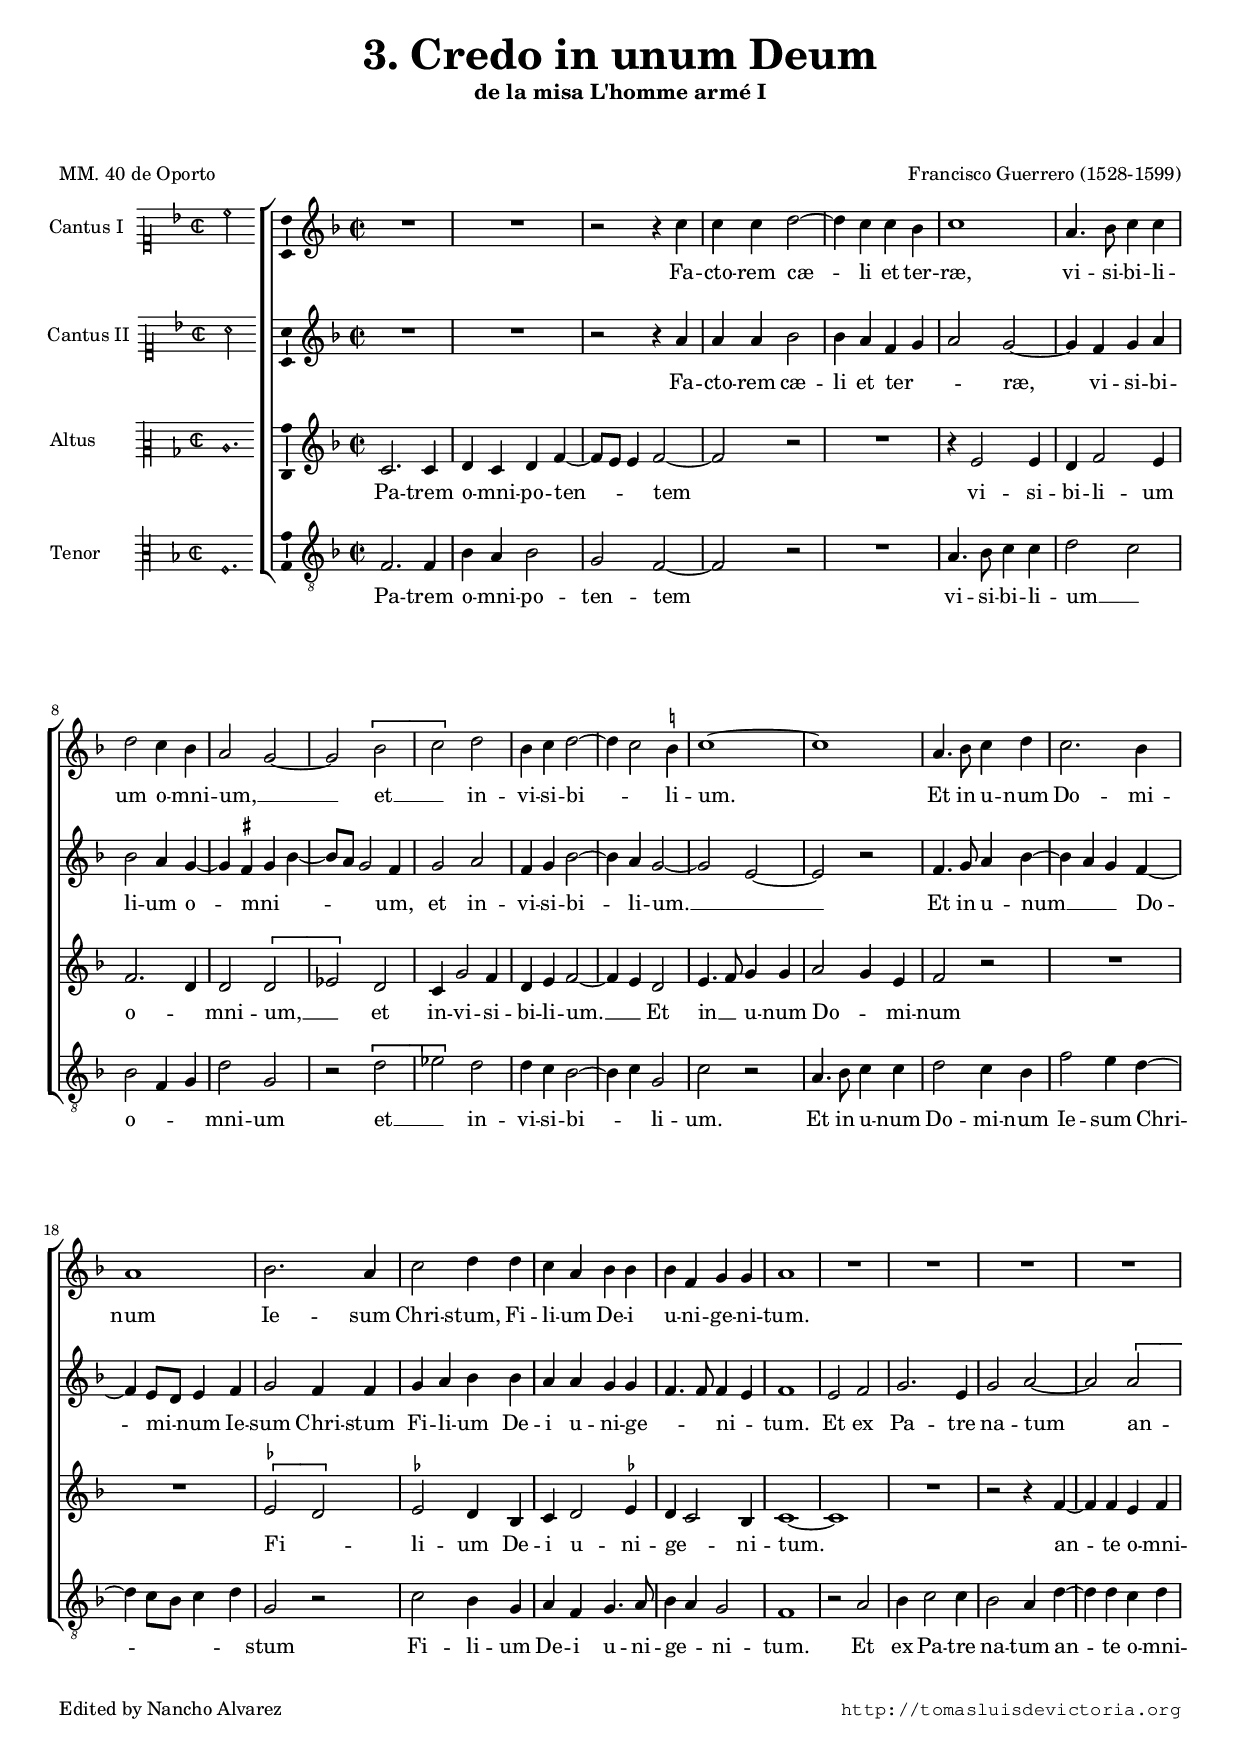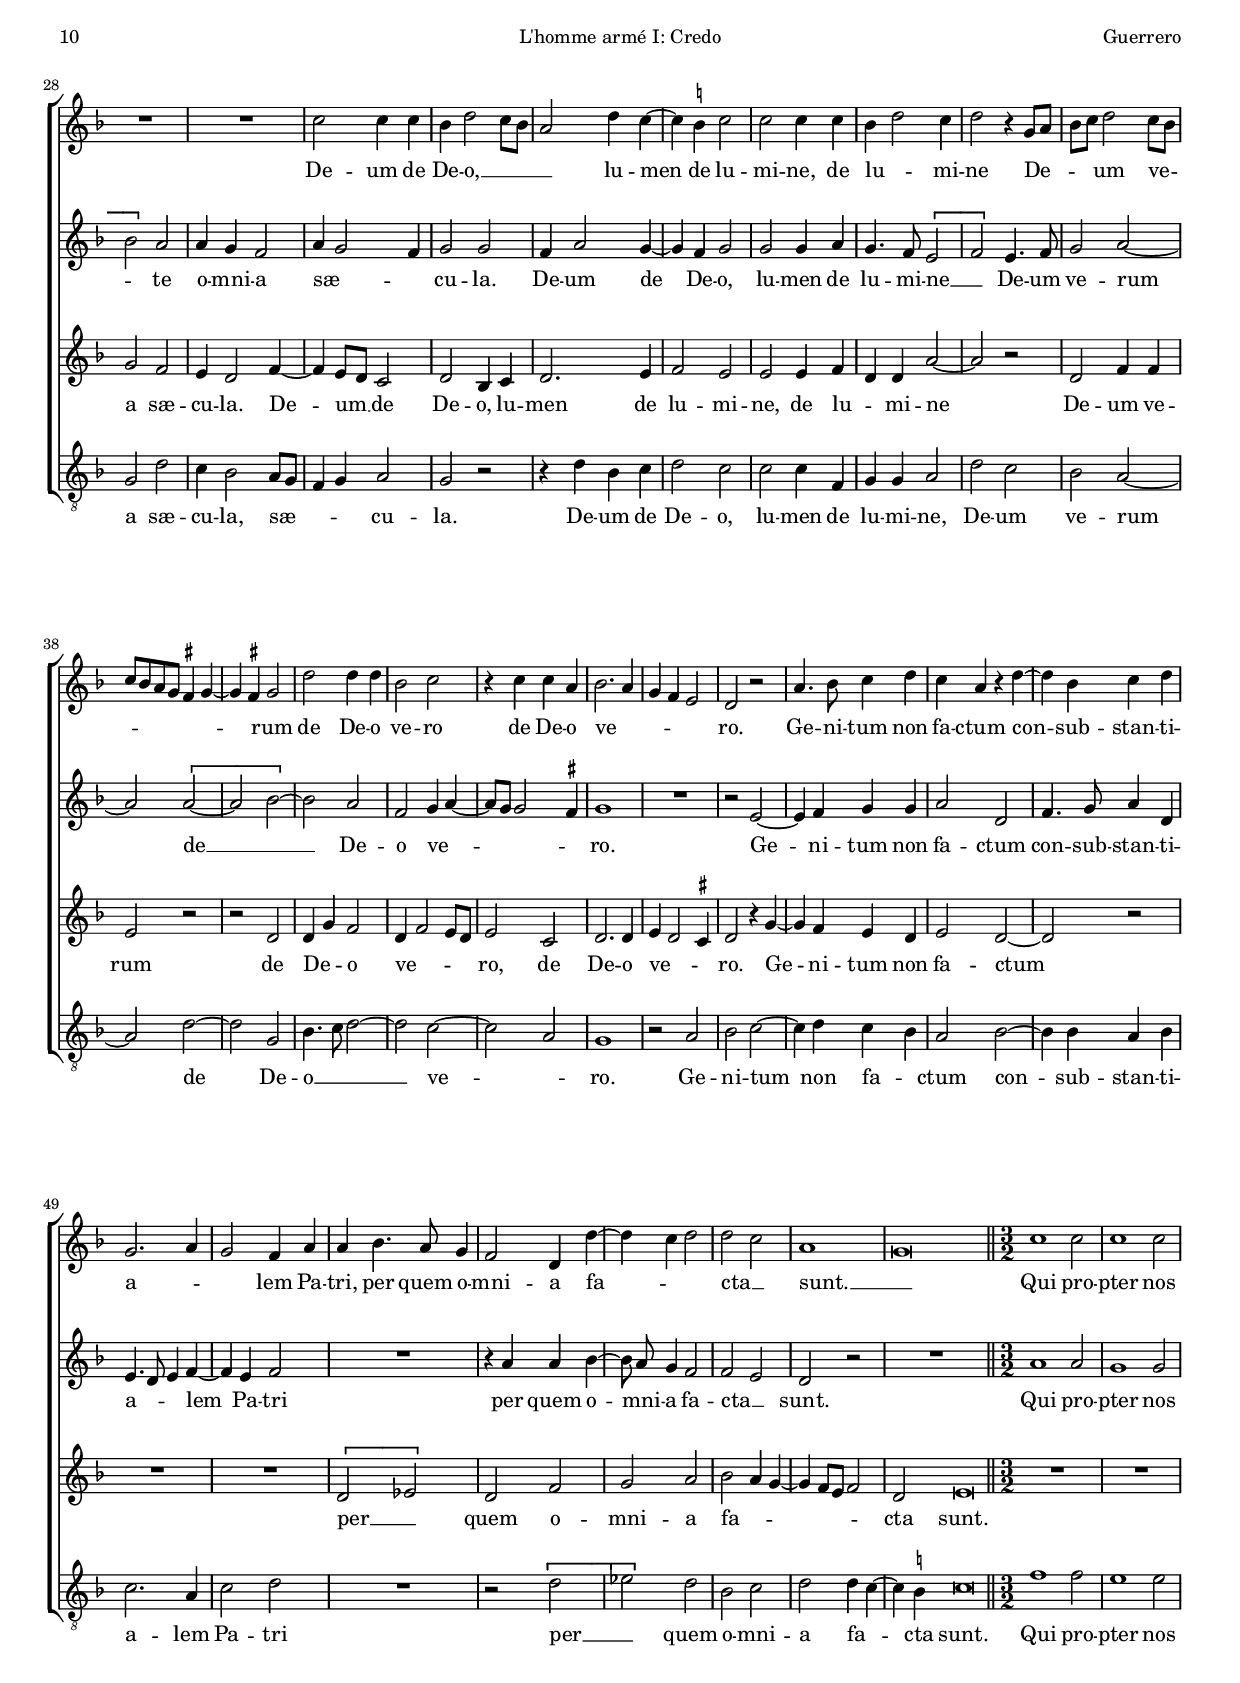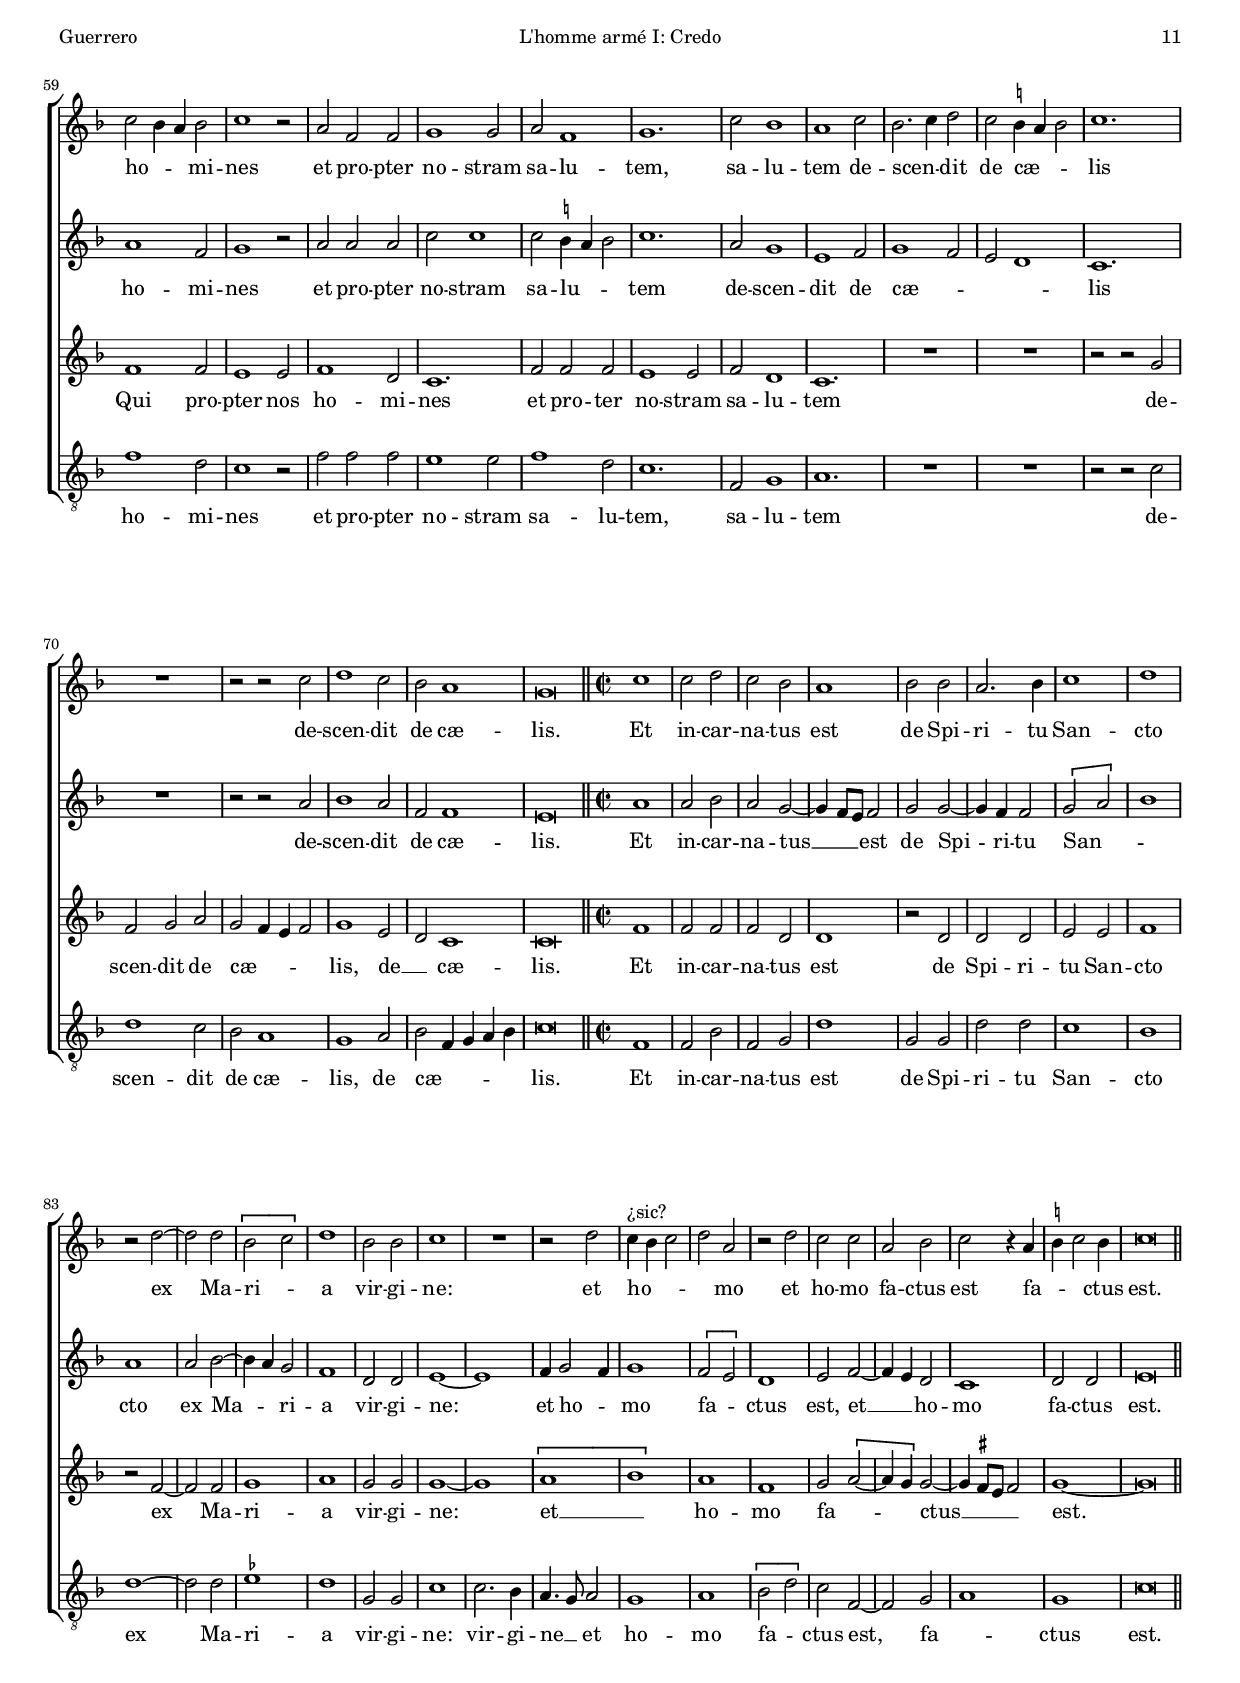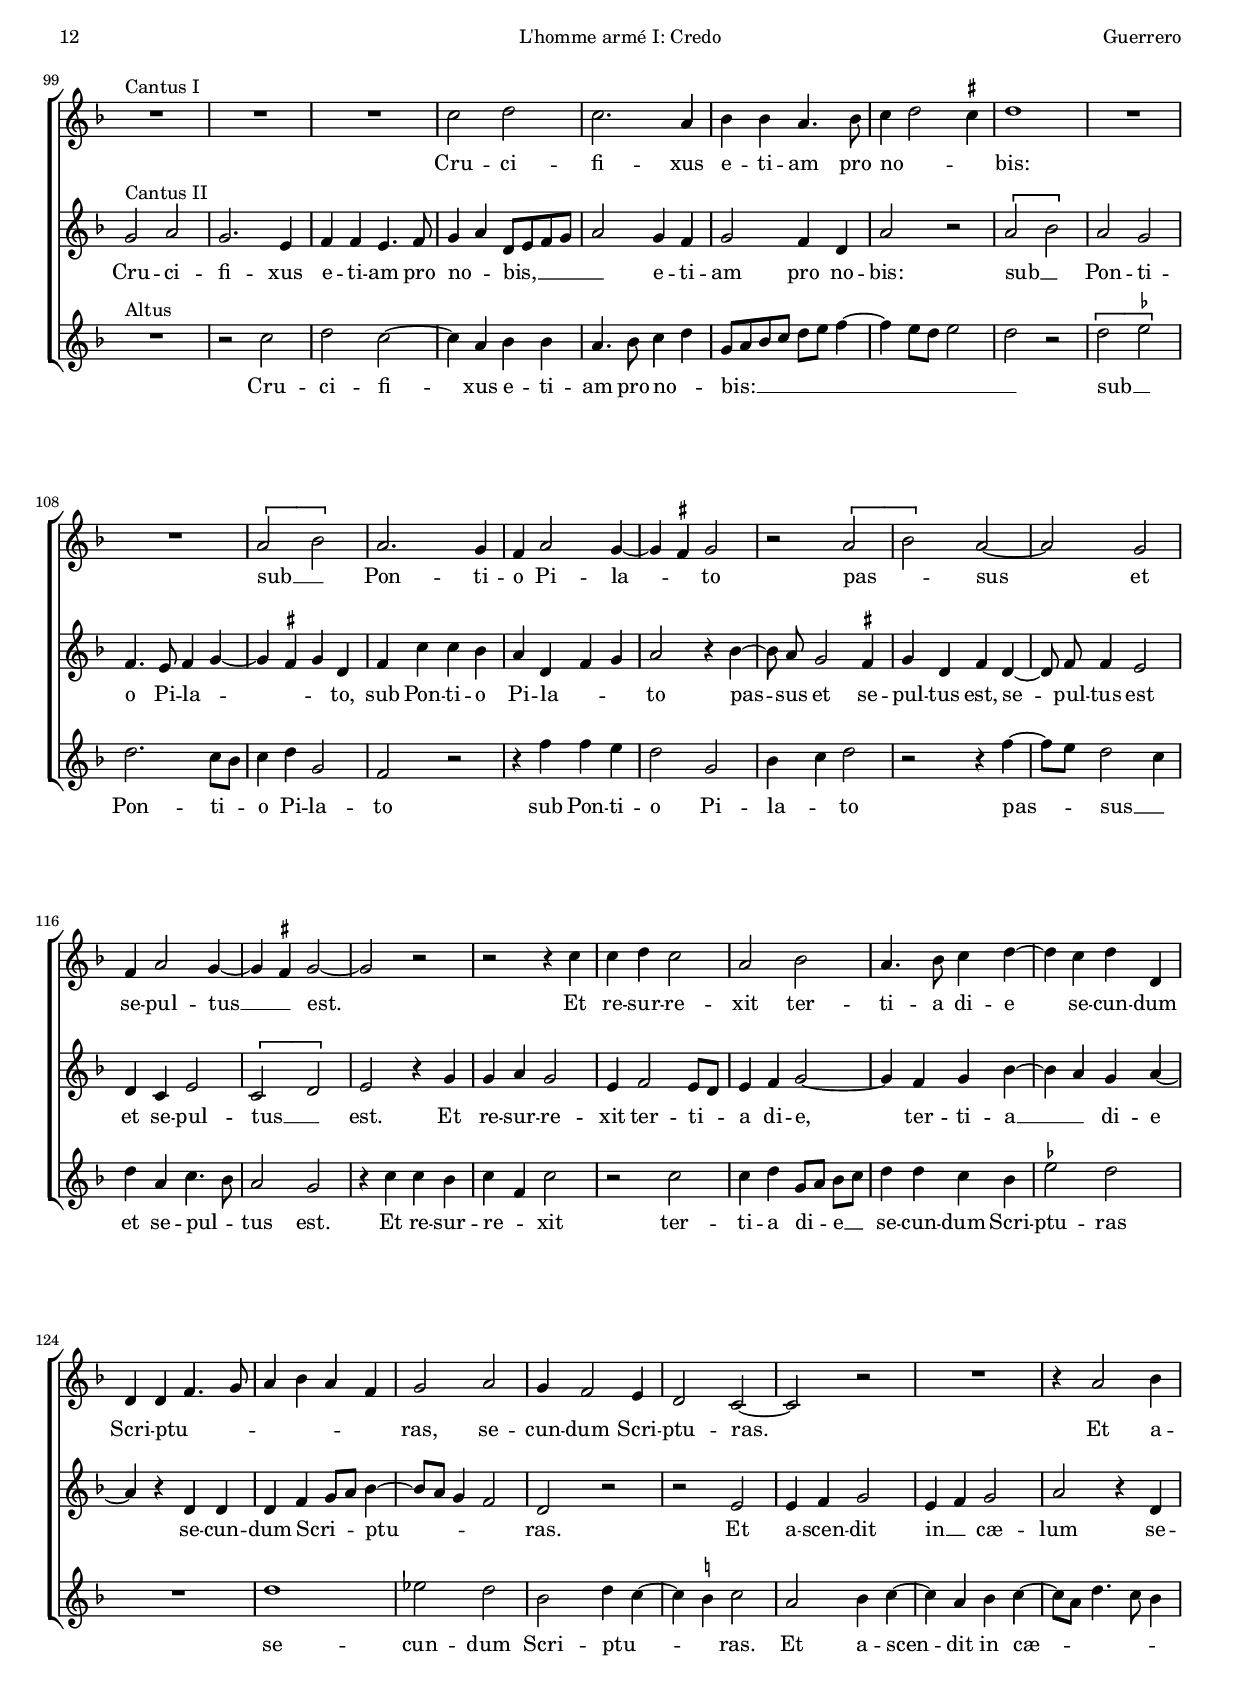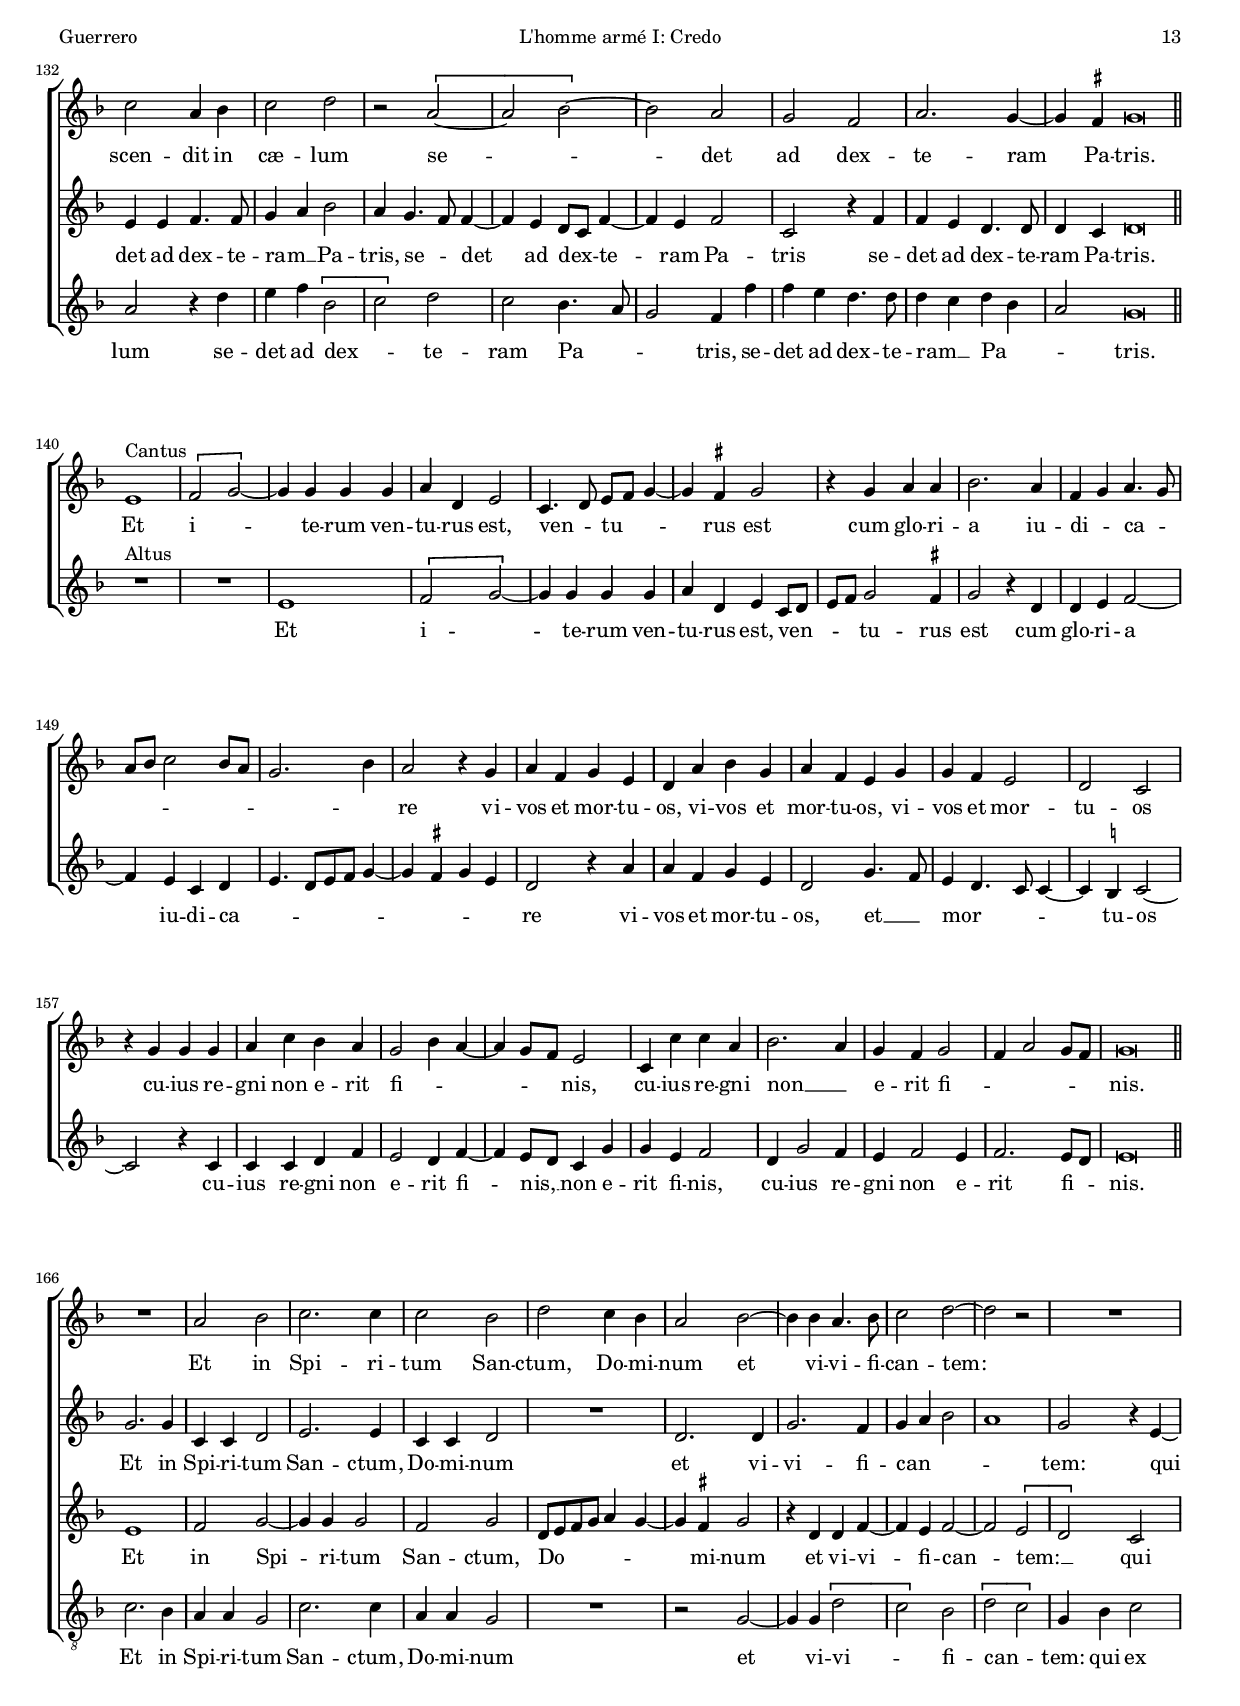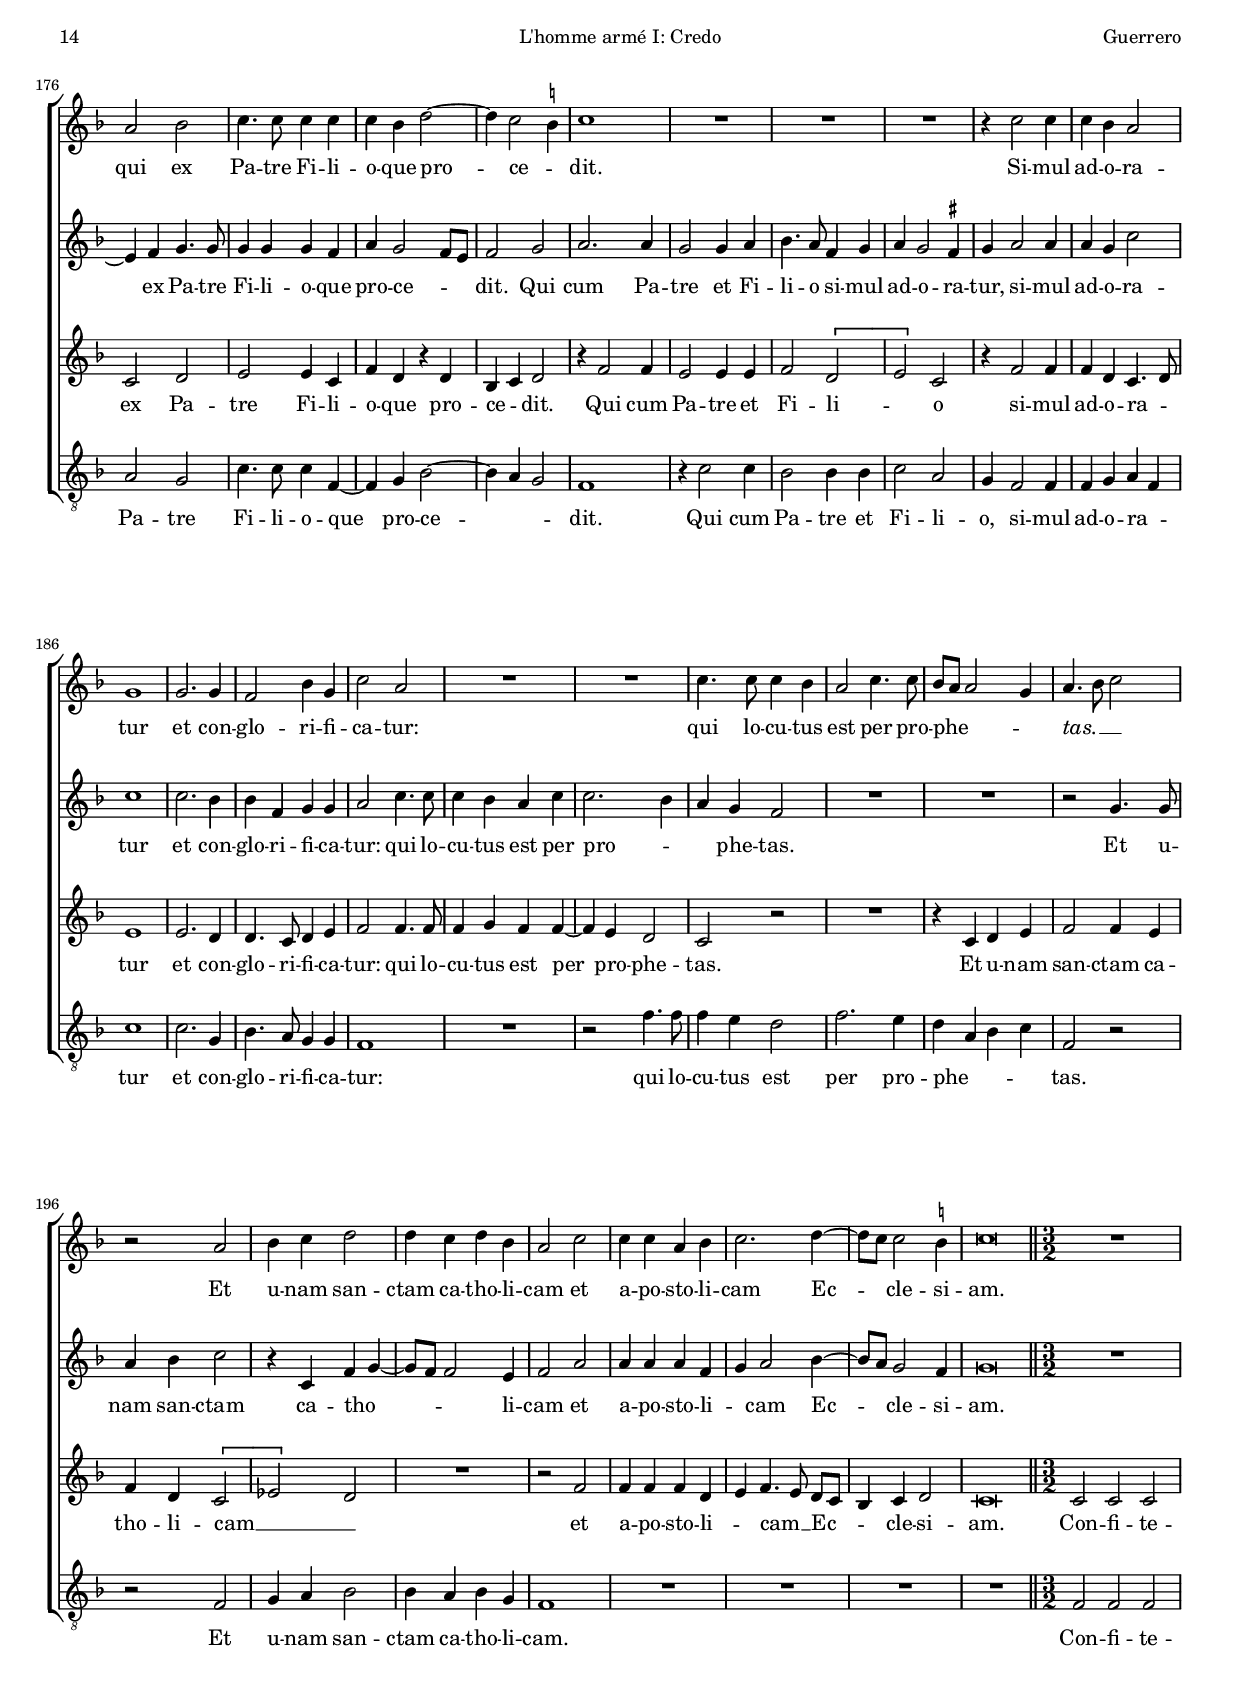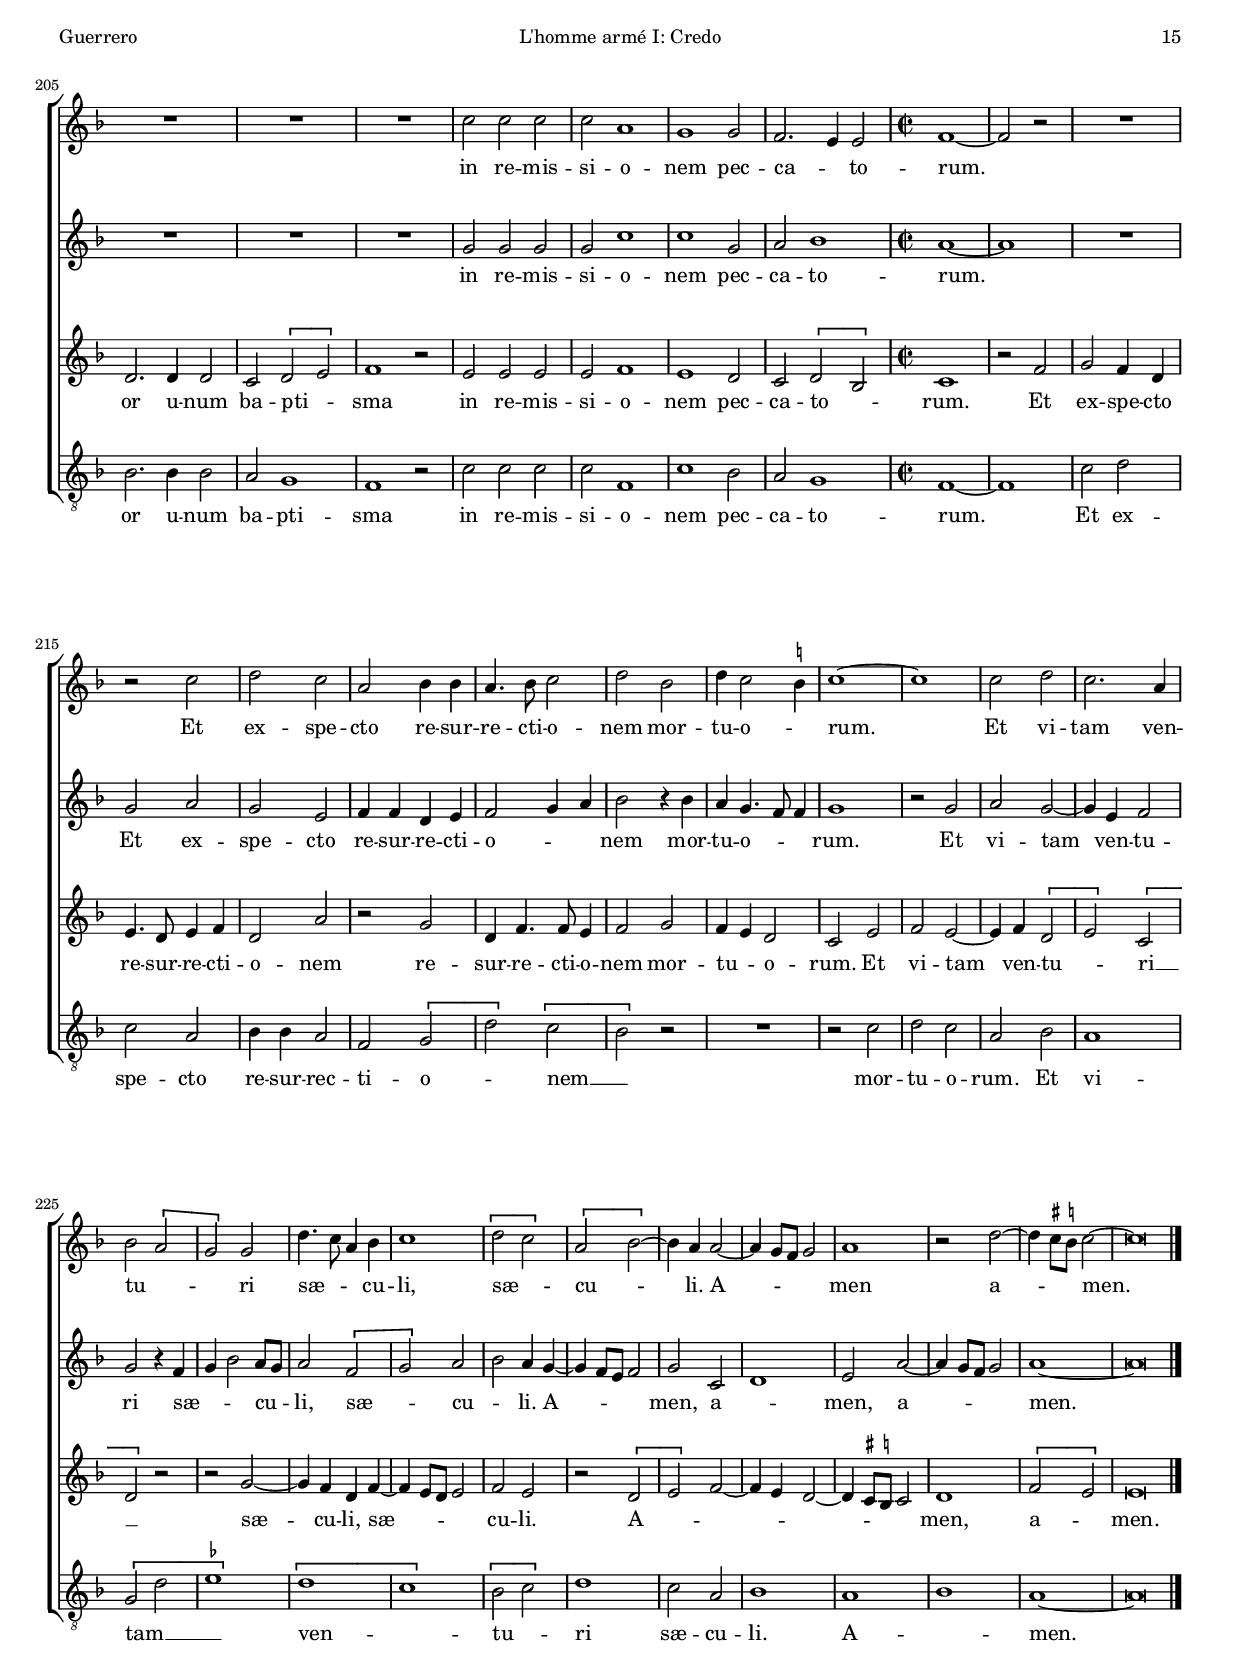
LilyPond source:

\version "2.18.0"

#(set-default-paper-size "a4")
#(set-global-staff-size 16.4)
#(ly:set-option 'point-and-click #f)
%mobile -s15.0 -i3.5 -ball

italicas=\override LyricText.font-shape = #'italic
rectas=\override LyricText.font-shape = #'upright
ss=\once \set suggestAccidentals = ##t
incipitwidth = 20

htitle="L'homme armé I: Credo"
hcomposer="Guerrero"

\header {
	title=\markup{\fontsize #3 "3. Credo in unum Deum"}
	subtitle="de la misa L'homme armé I"
	subsubtitle=\markup{\null \vspace #2 }
	composer="Francisco Guerrero (1528-1599)"
        pdfauthor=\composer
	%opus="(-)"
	poet="MM. 40 de Oporto"
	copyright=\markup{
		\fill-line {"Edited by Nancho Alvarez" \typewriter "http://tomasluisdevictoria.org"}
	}
%	tagline=""
}

global={\key f \major \time 2/2 \skip 1*56 \bar "||" \time 3/2
        %tablet \break
        \override Score.TimeSignature.break-visibility = #'#(#f #t #t)
				\skip 1*3/2*18 \bar "||" \time 2/2
                                \skip 1*24 \bar "||" \pageBreak
				\skip 1*41 \bar "||" \break
				\skip 1*26 \bar "||" \break
				\skip 1*38 \bar "||" \time 3/2
				%tablet \break
				\skip 1*3/2*8 \time 2/2
				\skip 1*25 \bar "|." }


cantus=\relative c''{
	R1*2
	r2 r4 c
	c c d2 ~
	d4 c c bes
	c1
	a4. bes8 c4 c
	d2 c4 bes
	a2 g ~
	g \[bes
	c\] d
	bes4 c d2 ~
	d4 c2 \ss b4
	c1 ~
	c
	a4. bes8 c4 d
	c2. bes4
	a1
	bes2. a4
	c2 d4 d
	c a bes bes 
	bes f g g
	a1
	R1*6
	c2 c4 c
	bes4 d2 c8 bes
	a2 d4 c ~
	c \ss b c2
	c c4 c
	bes d2 c4
	d2 r4 g,8 a
	bes c d2 c8 bes
	c bes a g \ss fis4 g ~
	g \ss fis g2
	d'2 d4 d
	bes2 c
	r4 c c a 
	bes2. a4
	g f e2
	d r
	a'4. bes8 c4 d
	c a r4 d ~
	d bes c d
	g,2. a4
	g2 f4 a
	a bes4. a8 g4
	f2 d4 d' ~
	d c d2
	d c
	a1
	g\breve*1/2
	c1 c2
	c1 c2
	c bes4 a bes2
	c1 r2
	a f f
	g1 g2
	a f1
	g1.
	c2 bes1
	a c2
	bes2. c4 d2
	c \ss b4 a b2
	c1.
	R1*3/2
	r2 r c
	d1 c2
	bes a1
	g\breve*3/4
	c1
	c2 d
	c bes
	a1
	bes2 bes
	a2. bes4
	c1 
	d
	r2 d ~
	d d
	\[bes2 c\]
	d1
	bes2 bes
	c1
	R1
	r2 d 
	c4^\markup{"¿sic?"} bes c2
	d a
	r d
	c c
	a bes
	c r4 a
	\ss b c2 b4
	c\breve*1/2
	\once \override Score.TextScript.padding = #1
	s4*0^\markup{"Cantus I"}
	R1*3
	c2 d
	c2. a4 
	bes bes a4. bes8
	c4 d2 \ss cis4
	d1
	R1*2
	\[a2 bes\]
	a2. g4
	f a2 g4 ~
	g \ss fis4 g2
	r2 \[a
	bes\] a ~
	a g
	f4 a2 g4 ~
	g \ss fis g2 ~
	g r
	r r4 c 
	c d c2
	a2 bes
	a4. bes8 c4 d ~
	d c d d,
	d d f4. g8
	a4 bes a f
	g2 a
	g4 f2 e4
	d2 c ~
	c r
	R1
	r4 a'2 bes4
	c2 a4 bes
	c2 d
	r2 \[a ~
	a bes ~ \]
	bes a
	g2 f
	a2. g4 ~
	g4 \ss fis g\breve*1/4
        \once \override Score.TextScript.padding = #1
	s4*0^\markup{"Cantus"}
	e1
	\[f2 g ~ \]
	g4 g g g 
	a d, e2
	c4. d8 e f g4 ~
	g \ss fis g2
	r4 g a a
	bes2. a4 
	f g a4. g8
	a bes c2 bes8 a
	g2. bes4
	a2 r4 g
	a f g e
        %tablet \break
	d a' bes g
	a f e g
	g f e2
	d c
	r4 g' g g
	a c bes a
	g2 bes4 a ~
	a4 g8 f e2
	c4 c' c a
	bes2. a4
	g f g2
	f4 a2 g8 f
	g\breve*1/2
	R1
	a2 bes
	c2. c4
	c2 bes
	d c4 bes
	a2 bes ~
	bes4 bes a4. bes8
	c2 d ~
	d r
	R1
	a2 bes
	c4. c8 c4 c
	c bes d2 ~
	d4 c2 \ss b4
	c1
	R1*3
	r4 c2 c4
	c bes a2
	g1
	g2. g4
	f2 bes4 g
	c2 a
	R1*2
	c4. c8 c4 bes
	a2 c4. c8 
	bes a a2 g4
	a4. bes8 c2
	r a
	bes4 c d2
	d4 c d bes
	a2 c
	c4 c a bes
	c2. d4 ~
	d8 c c2 \ss b4
	c\breve*1/2
	R1*3/2*4
	c2 c c
	c a1
	g g2
	f2. e4 e2
	f1 ~
	f2 r
	R1
	r2 c' 
	d c 
	a bes4 bes
	a4. bes8 c2
	d bes
	d4 c2 \ss b4
	c1 ~
	c 
	c2 d
	c2. a4
	bes2 \[a
	g\] g
	d'4. c8 a4 bes
	c1
	\[d2 c\]
	\[a bes ~ \]
	bes4 a a2 ~
	a4 g8 f g2
	a1
	r2 d2 ~
	d4 \ss cis8 \ss b cis2 ~
	cis\breve*1/2
}

cantusdos=\relative c''{
	R1*2
	r2 r4 a
	a a bes2
	bes4 a f g
	a2 g ~
	g4 f g a
	bes2 a4 g ~
	g \ss fis g bes ~
	bes8 a g2 f4
	g2 a
	f4 g bes2 ~
	bes4 a g2 ~
	g e ~
	e r
	f4. g8 a4 bes ~
	bes a g f ~
	f e8 d e4 f
	g2 f4 f
	g a bes bes
	a a g g
	f4. f8 f4 e
	f1
	e2 f
	g2. e4
	g2 a ~
	a \[a 
	bes\] a
	a4 g f2
	a4 g2 f4
	g2 g
	f4 a2 g4 ~
	g f g2
	g g4 a
	g4. f8 \[e2
	f\] e4. f8
	g2 a ~
	a \[a ~
	a bes ~ \]
	bes a
	f2 g4 a ~
	a8 g g2 \ss fis4
	g1 
	R1
	r2 e ~
	e4 f g g
	a2 d,
	f4. g8 a4 d,
	e4. d8 e4 f ~
	f e f2
	R1
	r4 a a bes ~
	bes8 \noBeam a g4 f2
	f e
	d r
	R1
	a'1 a2
	g1 g2
	a1 f2
	g1 r2
	a2 a a
	c c1
	c2 \ss b4 a b2
	c1.
	a2 g1
	e1 f2
	g1 f2
	e2 d1
	c1.
	R1*3/2
	r2 r a'
	bes1 a2
	f f1
	e\breve*3/4
	a1
	a2 bes
	a g ~
	g4 f8 e f2
	g g ~
	g4 f f2
	\[g2 a\]
	bes1
	a
	a2 bes ~
	bes4 a g2
	f1
	d2 d
	e1 ~
	e
	f4 g2 f4
	g1
	\[f2 e\]
	d1
	e2 f ~
	f4 e d2
	c1
	d2 d
	e\breve*1/2
	s4*0^\markup{"Cantus II"}
	g2 a
	g2. e4 
	f f e4. f8
	g4 a d,8 e f g
	a2 g4 f
	g2 f4 d
	a'2 r
	\[a bes\]
	a2 g
	f4. e8 f4 g ~
	g \ss fis g d
	f c' c bes
	a d, f g
	a2 r4 bes4 ~
	bes8 \noBeam a g2 \ss fis4
	g d f d ~
	d8 \noBeam f f4 e2
	d4 c e2
	\[c d\]
	e2 r4 g 
	g a g2
	e4 f2 e8 d
	e4 f g2 ~
	g4 f g bes ~
	bes a g a ~
	a r d, d
	d f g8 a bes4 ~
	bes8 a g4 f2
	d r
	r e
	e4 f g2
	e4 f g2
	a r4 d,
	e e f4. f8
	g4 a bes2
	a4 g4. f8 f4 ~
	f e d8 c f4 ~
	f e f2
	c r4 f 
	f e d4. d8
	d4 c d\breve*1/4
	R1*26
	g2. g4
	c,4 c d2
	e2. e4
	c c d2
	R1
	d2. d4
	g2. f4
	g a bes2
	a1
	g2 r4 e ~
	e f g4. g8 
	g4 g g f
	a g2 f8 e
	f2 g
	a2. a4
	g2 g4 a 
	bes4. a8 f4 g 
	a4 g2 \ss fis4
	g4 a2 a4
	a g c2
	c1
	c2. bes4
	bes f g g
	a2 c4. c8
	c4 bes a c
	c2. bes4
	a g f2
	R1*2
	r2 g4. g8
	a4 bes c2
	r4 c, f g ~
	g8 f f2 e4
	f2 a
	a4 a a f
	g a2 bes4 ~
	bes8 a g2 f4
	g\breve*1/2
	R1*3/2*4
	g2 g g
	g c1
	c g2
	a bes1
	a1 ~
	a
	R1
	g2 a 
	g e
	f4 f d e
	f2 g4 a
	bes2 r4 bes
	a g4. f8 f4
	g1
	r2 g 
	a g ~
	g4 e f2
	g r4 f
	g bes2 a8 g
	a2 \[f
	g\] a
	bes a4 g ~
	g f8 e f2
	g2 c,
	d1
	e2 a ~
	a4 g8 f g2
	a1 ~
	a\breve*1/2
	

}

altus=\relative c'{
	c2. c4
	d4 c d f ~
	f8 e e4 f2 ~
	f r
	R1
	r4 e2 e4 
	d f2 e4
	f2. d4
	d2 \[d
	ees\] d
	c4 g'2 f4
	d e f2 ~
	f4 e d2
	e4. f8 g4 g
	a2 g4 e
	f2 r
	R1*2
	\[\ss ees2 d\]
	\ss ees2 d4 bes
	c4 d2 \ss ees4
	d c2 bes4
	c1 ~
	c
	R1
	r2 r4 f ~
	f f e f
	g2 f
	e4 d2 f4 ~
	f4 e8 d c2
	d2 bes4 c
	d2. e4
	f2 e
	e e4 f
	d d a'2 ~
	a r
	d,2 f4 f
	e2 r
	r d
	d4 g f2
	d4 f2 e8 d
	e2 c
	d2. d4
	e4 d2 \ss cis4
	d2 r4 g ~
	g f e d
	e2 d ~
	d r
	R1*2
	\[d2 ees\]
	d f 
	g a
	bes2 a4 g ~
	g f8 e f2
	d e\breve*1/4
	R1*3/2*2
	f1 f2
	e1 e2
	f1 d2
	c1.
	f2 f f
	e1 e2 
	f d1
	c1.
	R1*3/2*2
	r2 r g'
	f g a
	g2 f4 e f2
	g1 e2
	d2 c1
	c\breve*3/4
	f1
	f2 f
	f d
	d1
	r2 d
	d2 d
	e e 
	f1
	r2 f ~
	f f
	g1
	a
	g2 g
	g1 ~
	g
	\[a
	bes\]
	a 
	f
	g2\[ a ~
	a4 g\] g2 ~
	g4 \ss fis8 e fis2
	g1 ~
	g\breve*1/2
	s4*0^\markup{"Altus"}
	R1
	r2 c
	d c ~
	c4 a bes bes
	a4. bes8 c4 d
	g,8 a bes c d e f4 ~
	f e8 d e2
	d r
	\[d2 \ss ees\]
	d2. c8 bes
	c4 d g,2
	f r
	r4 f' f e
	d2 g,
	bes4 c d2
	r2 r4 f ~
	f8 e d2 c4
	d4 a c4. bes8
	a2 g
	r4 c c bes
	c f, c'2
	r2 c
	c4 d g,8[ a] bes[ c]
	d4 d c bes 
	\ss ees2 d
	R1
	d1
	ees2 d
	bes d4 c ~
	c \ss b c2
	a2 bes4 c ~
	c a bes c ~
	c8 a d4. c8 bes4
	a2 r4 d
	e f \[bes,2
	c\] d
	c bes4. a8 
	g2 f4 f'
	f4 e d4. d8 
	d4 c d bes 
	a2 g\breve*1/4
	s4*0^\markup{"Altus"}
	R1*2
	e1
	\[f2 g ~ \]
	g4 g g g
	a d, e c8 d
	e f g2 \ss fis4
	g2 r4 d
	d e f2 ~
	f4 e c d
	e4. d8[ e f] g4 ~
	g \ss fis4 g e
	d2 r4 a'
	a f g e
	d2 g4. f8 
	e4 d4. c8 c4 ~
	c \ss b c2 ~
	c r4 c
	c c d f
	e2 d4 f ~
	f e8 d c4 g'
	g4 e f2
	d4 g2 f4
	e f2 e4
	f2. e8 d
	e\breve*1/2
	e1
	f2 g ~
	g4 g g2
	f g
	d8 e f g a4 g ~
	g \ss fis g2
	r4 d d f ~
	f e f2 ~
	f \[e
	d\] c
	c d 
	e e4 c
	f4 d r d
	bes4 c d2
	r4 f2 f4
	e2 e4 e
	f2 \[d
	e\] c
	r4 f2 f4 
	f d c4. d8 
	e1
	e2. d4
	d4. c8 d4 e
	f2 f4. f8
	f4 g f f ~ 
	f e d2
	c r
	R1
	r4 c d e
	f2 f4 e
	f d \[c2
	ees\] d
	R1
	r2 f
	f4 f f d
	e f4. e8 d[ c]
	bes4 c d2
	c\breve*1/2
	c2 c c
	d2. d4 d2
	c2 \[d e\]
	f1 r2
	e2 e e
	e f1
	e d2
	c \[d bes\]
	c1
	r2 f
	g f4 d
	e4. d8 e4 f
	d2 a'
	r2 g
	d4 f4. f8 e4
	f2 g
	f4 e d2
	c e
	f e ~
	e4 f \[d2 
	e\] \[c
	d\] r
	r g ~
	g4 f d f ~
	f e8 d e2
	f e
	r2 \[d 
	e\] f ~
	f4 e d2 ~
	d4 \ss cis8 \ss b cis2
	d1
	\[f2 e\]
	e\breve*1/2
}

tenor=\relative c{
	f2. f4
	bes a bes2
	g f ~
	f r
	R1
	a4. bes8 c4 c
	d2 c
	bes f4 g 
	d'2 g,
	r2 \[d'
	ees\] d
	d4 c bes2 ~
	bes4 c g2
	c2 r
	a4. bes8 c4 c
	d2 c4 bes
	f'2 e4 d ~
	d c8 bes c4 d
	g,2 r
	c2 bes4 g
	a4 f g4. a8
	bes4 a g2 
	f1
	r2 a
	bes4 c2 c4
	bes2 a4 d ~
	d4 d c d
	g,2 d'
	c4 bes2 a8 g
	f4 g a2
	g r
	r4 d' bes c
	d2 c
	c c4 f,
	g g a2
	d2 c
	bes a ~
	a d ~
	d g, 
	bes4. c8 d2 ~
	d2 c ~
	c a
	g1
	r2 a
	bes c ~
	c4 d c bes
	a2 bes ~bes4 bes a bes
	c2. a4
	c2 d
	R1
	r2 \[d
	ees\] d
	bes2 c
	d d4 c ~
	c \ss b4 c\breve*1/4
	f1 f2
	e1 e2
	f1 d2
	c1 r2
	f2 f f
	e1 e2
	f1 d2
	c1.
	f,2 g1
	a1.
	R1*3/2*2
	r2 r c
	d1 c2
	bes a1
	g a2
	bes f4 g a bes
	c\breve*3/4
	f,1
	f2 bes
	f g
	d'1
	g,2 g
	d'2 d
	c1 bes
	d ~
	d2 d
	\ss ees1
	d
	g,2 g
	c1
	c2. bes4
	a4. g8 a2
	g1
	a
	\[bes2 d\]
	c2 f, ~
	f g
	a1
	g
	c\breve*1/2
	R1*41
	R1*26
	c2. bes4
	a a g2
	c2. c4
	a a g2
	R1
	r2 g ~
	g4 g \[d'2
	c\] bes
	\[d2 c\]
	g4 bes c2
	a g
	c4. c8 c4 f, ~
	f4 g bes2 ~
	bes4 a g2
	f1
	r4 c'2 c4
	bes2 bes4 bes
	c2 a
	g4 f2 f4
	f g a f
	c'1
	c2. g4
	bes4. a8 g4 g
	f1
	R1
	r2 f'4. f8
	f4 e d2
	f2. e4
	d a bes c
	f,2 r
	r
	f g4 a bes2
	bes4 a bes g
	f1
	R1*4
	f2 f f
	bes2. bes4 bes2
	a2 g1
	f r2
	c'2 c c
	c f,1
	c'1 bes2
	a2 g1
	f1 ~
	f
	c'2 d
	c a
	bes4 bes a2
	f \[g 
	d'\] \[c
	bes\] r
	R1
	r2 c
	d c
	a bes
	a1
	\[g2 d'
	\ss ees1\]
	\[d1
	c\]
	\[bes2 c\]
	d1
	c2 a
	bes1
	a
	bes
	a ~
	a\breve*1/2
}


textocantus=\lyricmode{
Fa -- cto -- rem cæ -- li et ter -- ræ,
vi -- si -- bi -- li -- um o -- mni -- um, __ _ 
et __ _ in -- vi -- si -- bi -- _ li -- um.
Et in u -- num Do -- mi -- num Ie -- sum Chri -- stum,
Fi -- li -- um De -- i u -- ni -- ge -- ni -- tum.
De -- um de De -- o, __ _ _ _ lu -- men de lu -- mi -- ne,
de lu -- _ mi -- ne
De -- _ _ _ um ve -- _ _ _ _ _ _ _ _ rum
de De -- o ve -- ro
de De -- o ve -- _ _ _ _ ro.
Ge -- ni -- tum non fa -- ctum
con -- sub -- stan -- ti -- a -- _ _ lem Pa -- tri,
per quem o -- mni -- a fa -- _ _ cta __ _ sunt. __ _
Qui pro -- pter nos ho -- _ _ mi -- nes
et pro -- pter no -- stram sa -- lu -- tem,
sa -- lu -- tem 
de -- scen -- _ dit de cæ -- _ _ lis
de -- scen -- dit de cæ -- lis.
Et in -- car -- na -- tus est
de Spi -- ri -- tu San -- cto
ex Ma -- ri -- _ a vir -- gi -- ne:
et ho -- _ _ _ mo
et ho -- mo fa -- ctus est
fa -- _ _ ctus est.
Cru -- ci -- fi -- xus e -- ti -- am pro no -- _ _ bis:
sub __ _ Pon -- ti -- o Pi -- la -- _ to
pas -- _ sus et se -- pul -- tus __ _ est.
Et re -- sur -- re -- xit ter -- ti -- a di -- e
se -- cun -- dum Scri -- ptu -- _ _ _ _ _ _ ras,
se -- cun -- dum Scri -- ptu -- ras.
Et a -- scen -- dit in cæ -- lum 
se -- _ det ad dex -- te -- ram Pa -- tris.
Et i -- _ te -- rum ven -- tu -- rus est,
ven -- _ tu -- _ _ rus est
cum glo -- ri -- a iu -- di -- _ ca -- _ _ _ _ _ _ _ _ re
vi -- vos et mor -- tu -- os,
vi -- vos et mor -- tu -- os,
vi -- vos et mor -- tu -- os
cu -- ius re -- gni non e -- rit fi -- _ _ _ _ nis,
cu -- ius re -- gni non __ _ e -- rit fi -- _ _ _ _ nis.
Et in Spi -- ri -- tum San -- ctum,
Do -- mi -- num et vi -- vi -- fi -- can -- tem:
qui ex Pa -- tre Fi -- li -- o -- que pro -- ce -- _ dit.
Si -- mul ad -- o -- ra -- tur
et con -- glo -- ri -- fi -- ca -- tur:
qui lo -- cu -- tus est per pro -- phe -- _ _ _ \italicas tas. __ _ _ \rectas
Et u -- nam san -- ctam ca -- tho -- li -- cam
et a -- po -- sto -- li -- cam Ec -- _ cle -- si -- am.
in re -- mis -- si -- o -- nem pec -- ca -- _ to -- rum.
Et ex -- spe -- cto re -- sur -- re -- cti -- o -- nem mor -- tu -- o -- _ rum.
Et vi -- tam ven -- tu -- _ _ ri sæ -- _ _ cu -- li,
sæ -- _ cu -- _ li.
A -- _ _ _ men
a -- _ _ men.
}

textocantusdos=\lyricmode{
Fa -- cto -- rem cæ -- li et ter -- _ _ ræ,
vi -- si -- bi -- li -- um o -- mni -- _ _ _ _ um,
et in -- vi -- si -- bi -- li -- um. __ _ 
Et in u -- num __ _ _ Do -- mi -- _ num
Ie -- sum Chri -- stum Fi -- li -- um De -- i
u -- ni -- ge -- _ _ ni -- _ tum.
Et ex Pa -- tre na -- tum an -- _ te o -- mni -- a sæ -- _ _ cu -- la.
De -- um de De -- o,
lu -- men de lu -- mi -- ne __ _ De -- um ve -- rum de __ _ De -- o ve -- _ _ _ _ ro.
Ge -- ni -- tum non fa -- ctum con -- sub -- stan -- ti -- a -- _ _ lem Pa -- tri
per quem o -- mni -- a fa -- cta __ _ sunt.
Qui pro -- pter nos ho -- mi -- nes
et pro -- pter no -- stram sa -- lu -- _ _ tem
de -- scen -- dit de cæ -- _ _ _ lis
de -- scen -- dit de cæ -- lis.
Et in -- car -- na -- tus __ _ _ est
de Spi -- ri -- tu San -- _ _ cto
ex Ma -- _ ri -- a vir -- gi -- ne:
et ho -- _ mo fa -- _ ctus est,
et __ _ ho -- mo fa -- ctus est.
Cru -- ci -- fi -- xus e -- ti -- am pro no -- _ bis, __ _ _ _ _
e -- ti -- am pro no -- bis:
sub __ _ Pon -- ti -- o Pi -- la -- _ _ _ to,
sub Pon -- ti -- o Pi -- la -- _ _ to
pas -- sus et se -- pul -- tus est,
se -- pul -- tus est
et se -- pul -- tus __ _ est.
Et re -- sur -- re -- xit ter -- ti -- _ a di -- e,
ter -- ti -- a __ _ di -- e
se -- cun -- dum Scri -- _ _ ptu -- _ _ _ ras.
Et a -- scen -- dit in __ _ cæ -- lum
se -- det ad dex -- te -- ram __ _ Pa -- tris,
se -- _ det ad dex -- _ te -- ram Pa -- tris
se -- det ad dex -- te -- ram Pa -- tris.
Et in Spi -- ri -- tum San -- ctum,
Do -- mi -- num et vi -- vi -- fi -- can -- _ _ _ tem:
qui ex Pa -- tre Fi -- li -- o -- que pro -- ce -- _ _ dit.
Qui cum Pa -- tre et Fi -- li -- o si -- mul ad -- o -- ra -- tur,
si -- mul ad -- o -- ra -- tur
et con -- glo -- ri -- fi -- ca -- tur:
qui lo -- cu -- tus est per pro -- _ _ phe -- tas.
Et u -- nam san -- ctam ca -- tho -- _ _ _ li -- cam
et a -- po -- sto -- li -- _ cam Ec -- _ cle -- si -- am.
in re -- mis -- si -- o -- nem pec -- ca -- to -- rum.
Et ex -- spe -- cto re -- sur -- re -- cti -- o -- _ _ nem
mor -- tu -- o -- _ _ rum.
Et vi -- tam ven -- tu -- ri sæ -- _ _ cu -- _ li,
sæ -- _ cu -- _ li.
A -- _ _ _ men,
a -- _ men,
a -- _ _ _ men.
}

textoaltus=\lyricmode{
Pa -- trem o -- mni -- po -- ten -- _ _ tem
vi -- si -- bi -- li -- um o -- _ mni -- um, __ _
et in -- vi -- si -- bi -- li -- um. __ _ 
Et in __ _ u -- num Do -- _ mi -- num
Fi -- _ li -- um De -- i u -- ni -- ge -- _ ni -- tum.
an -- te o -- mni -- a sæ -- cu -- la.
De -- um __ _ de De -- o,
lu -- men de lu -- mi -- ne,
de lu -- _ mi -- ne
De -- um ve -- rum
de De -- _ o ve -- _ _ _ ro,
de De -- o ve -- _ _ ro.
Ge -- ni -- tum non fa -- ctum
per __ _ quem o -- mni -- a fa -- _ _ _ _ _ cta sunt.
Qui pro -- pter nos ho -- mi -- nes
et pro -- ter no -- stram sa -- lu -- tem
de -- scen -- dit de cæ -- _ _ _ lis,
de __ _ cæ -- lis.
Et in -- car -- na -- tus est
de Spi -- ri -- tu San -- cto
ex Ma -- ri -- a vir -- gi -- ne:
et __ _ ho -- mo fa -- _ _ ctus __ _ _ _ est.
Cru -- ci -- fi -- xus e -- ti -- am pro no -- _ bis: __ _ _ _ _ _ _ _ _ _ _ 
sub __ _ Pon -- ti -- _ o Pi -- la -- to
sub Pon -- ti -- o Pi -- la -- _ to
pas -- _ sus __ _ 
et se -- pul -- _ tus est.
Et re -- sur -- re -- _ xit
ter -- ti -- a di -- _ e __ _ 
se -- cun -- dum Scri -- ptu -- ras
se -- cun -- dum Scri -- ptu -- _ _ ras.
Et a -- scen -- dit in cæ -- _ _ _ _ lum
se -- det ad dex -- _ te -- ram Pa -- _ _ tris,
se -- det ad dex -- te -- ram __ _ Pa -- _ _ tris.
Et i -- _ te -- rum ven -- tu -- rus est,
ven -- _ _ _ tu -- rus est
cum glo -- ri -- a iu -- di -- ca -- _ _ _ _ _ _ _ _ re
vi -- vos et mor -- tu -- os,
et __ _ mor -- _ _ _ tu -- os
cu -- ius re -- gni non e -- rit fi -- nis, __ _ 
non e -- rit fi -- nis,
cu -- ius re -- gni non e -- rit fi -- _ nis.
Et in Spi -- ri -- tum San -- ctum,
Do -- _ _ _ _ _ mi -- num et vi -- vi -- fi -- can -- tem: __ _ 
qui ex Pa -- tre Fi -- li -- o -- que pro -- ce -- _ dit.
Qui cum Pa -- tre et Fi -- li -- _ o
si -- mul ad -- o -- ra -- _ tur
et con -- glo -- ri -- fi -- ca -- tur:
qui lo -- cu -- tus est per pro -- phe -- tas.
Et u -- nam san -- ctam ca -- tho -- li -- cam __ _ _ 
et a -- po -- sto -- li -- _ cam __ _ Ec -- _ _ cle -- si -- am.
Con -- fi -- te -- or u -- num ba -- pti -- _ sma
in re -- mis -- si -- o -- nem pec -- ca -- to -- _ rum.
Et ex -- spe -- cto re -- sur -- re -- cti -- o -- nem
re -- sur -- re -- cti -- o -- nem mor -- tu -- _ o -- rum.
Et vi -- tam ven -- tu -- _ ri __ _ sæ -- cu -- li,
sæ -- _ _ _ cu -- li.
A -- _ _ _ _ _ _ _ men,
a -- _ men.
}

textotenor=\lyricmode{
Pa -- trem o -- mni -- po -- ten -- tem
vi -- si -- bi -- li -- um __ _ o -- _ _ mni -- um
et __ _ in -- vi -- si -- bi -- _ li -- um.
Et in u -- num Do -- mi -- num Ie -- sum Chri -- _ _ _ _ stum
Fi -- li -- um De -- i u -- ni -- ge -- _ ni -- tum.
Et ex Pa -- tre na -- tum an -- te o -- mni -- a sæ -- cu -- la,
sæ -- _ _ _ cu -- la.
De -- um de De -- o,
lu -- men de lu -- mi -- ne,
De -- um ve -- rum de De -- o __ _ _ ve -- _ ro.
Ge -- ni -- tum non fa -- _ ctum
con -- sub -- stan -- ti -- a -- lem Pa -- tri
per __ _ quem o -- mni -- a fa -- _ cta sunt.
Qui pro -- pter nos ho -- mi -- nes
et pro -- pter no -- stram sa -- lu -- tem,
sa -- lu -- tem
de -- scen -- dit de cæ -- lis,
de cæ -- _ _ _ _ lis.
Et in -- car -- na -- tus est
de Spi -- ri -- tu San -- cto ex Ma -- ri -- a vir -- gi -- ne:
vir -- gi -- ne __ _ et ho -- mo fa -- _ ctus est,
fa -- _ ctus est.
Et in Spi -- ri -- tum San -- ctum,
Do -- mi -- num
et vi -- vi -- _ fi -- can -- _ tem:
qui ex Pa -- tre Fi -- li -- o -- que pro -- ce -- _ _ dit.
Qui cum Pa -- tre et Fi -- li -- o,
si -- mul ad -- o -- ra -- _ tur
et con -- glo -- ri -- fi -- ca -- tur:
qui lo -- cu -- tus est per pro -- phe -- _ _ _ tas.
Et u -- nam san -- ctam ca -- tho -- li -- cam.
Con -- fi -- te -- or u -- num ba -- pti -- sma
in re -- mis -- si -- o -- nem pec -- ca -- to -- rum.
Et ex -- spe -- cto re -- sur -- rec -- ti -- o -- _ nem __ _ 
mor -- tu -- o -- rum.
Et vi -- tam __ _ _ ven -- _ tu -- _ ri
sæ -- cu -- li.
A -- _ men.
}


incipitcantus=\markup{
	\score{
		{ 
		\set Staff.instrumentName="Cantus I  "
		\override NoteHead.style = #'neomensural
		\override Rest.style = #'neomensural
		\override Staff.TimeSignature.style = #'neomensural
		\cadenzaOn 
		\clef "petrucci-c1"
		\key f \major
		\time 2/2
		c''2
		} 
	\layout {
		\context {\Voice
			\remove Ligature_bracket_engraver
			\consists Mensural_ligature_engraver
		}
		line-width=\incipitwidth
		indent = 0
	}
	}
}

incipitcantusdos=\markup{
	\score{
		{ 
		\set Staff.instrumentName="Cantus II "
		\override NoteHead.style = #'neomensural 
		\override Rest.style = #'neomensural
		\override Staff.TimeSignature.style = #'neomensural
		\cadenzaOn 
		\clef "petrucci-c1"
		\key f \major
		\time 2/2
		a'2
		} 
	\layout {
		\context {\Voice
			\remove Ligature_bracket_engraver
			\consists Mensural_ligature_engraver
		}
		line-width=\incipitwidth
		indent = 0
	}
	}
}


incipitaltus=\markup{
	\score{
		{ 
		\set Staff.instrumentName="Altus       "
		\override NoteHead.style = #'neomensural
		\override Rest.style = #'neomensural
		\override Staff.TimeSignature.style = #'neomensural
		\cadenzaOn 
		\clef "petrucci-c2"
		\key f \major
		\time 2/2
		c'1.
		} 
	\layout {
		\context {\Voice
			\remove Ligature_bracket_engraver
			\consists Mensural_ligature_engraver
		}
		line-width=\incipitwidth
		indent = 0
	}
	}
}

incipittenor=\markup{
	\score{
		{ 
		\set Staff.instrumentName="Tenor      "
		\override NoteHead.style = #'neomensural 
		\override Rest.style = #'neomensural
		\override Staff.TimeSignature.style = #'neomensural
		\cadenzaOn 
		\clef "petrucci-c3"
		\key f \major
		\time 2/2
		f1.
		} 
	\layout {
		\context {\Voice
			\remove Ligature_bracket_engraver
			\consists Mensural_ligature_engraver
		}
		line-width=\incipitwidth
		indent=0
	}
	}
}


\score {\transpose c' c'{
\new ChoirStaff<<

	\new Staff <<\global
	\new Voice="v1" {
		\set Staff.instrumentName=\incipitcantus
		\clef "treble"
		\cantus }
	\new Lyrics \lyricsto "v1" {\textocantus }
	>>

	\new Staff << \global
	\new Voice="v2" {
		\set Staff.instrumentName=\incipitcantusdos
		\clef "treble" 
		\cantusdos }
	\new Lyrics \lyricsto "v2" {\textocantusdos }
	>>

	\new Staff <<\global
	\new Voice="v5" {
		\set Staff.instrumentName=\incipitaltus
		\clef "treble"
		\altus }
	\new Lyrics \lyricsto "v5" {\textoaltus }
	>>
	
	\new Staff <<\global
	\new Voice="v3" {
		\set Staff.instrumentName=\incipittenor
		\clef "G_8"
		\tenor }
	\new Lyrics \lyricsto "v3" {\textotenor }
	>>
	
>>

	}%transpose

\layout{ 
	\context {\Lyrics 
		\override VerticalAxisGroup.staff-affinity = #UP
		\override VerticalAxisGroup.nonstaff-relatedstaff-spacing =
			#'((basic-distance . 0) (minimum-distance . 0) (padding . 1))
		\override LyricText.font-size = #1.2
		\override LyricHyphen.minimum-distance = #0.5
	}
	\context {\Score 
		tempoHideNote = ##t
		\override BarNumber.padding = #2 
	}
	\context {\Voice 
		%melismaBusyProperties = #'()
		%autoBeaming = ##f
	}
	\context {\Staff 
                \RemoveEmptyStaves
                %\override VerticalAxisGroup.remove-first = ##t
		\override VerticalAxisGroup.staff-staff-spacing =
			#'((basic-distance . 11) (minimum-distance . 0) (padding . 1))
		\consists Ambitus_engraver 
		\override LigatureBracket.padding = #1
	}
}

%\midi { \mtempo }

}


\paper{
	evenHeaderMarkup=\markup  \fill-line { \fromproperty #'page:page-number-string \htitle \hcomposer }
	oddHeaderMarkup= \markup  \fill-line { \on-the-fly #not-first-page \hcomposer \on-the-fly #not-first-page \htitle \on-the-fly #not-first-page \fromproperty #'page:page-number-string }
	%system-count=20
	%page-count = 8
	ragged-last-bottom = ##f
	indent=3.6\cm
	system-system-spacing =
	#'((basic-distance . 20) (minimum-distance . 0) (padding . 5))
	top-system-spacing = % header
	#'((basic-distance . 9) (minimum-distance . 0) (padding . 0))
	last-bottom-spacing = % footer
	#'((basic-distance . 12) (minimum-distance . 0) (padding . 0))
	markup-system-spacing.padding = #1.5

first-page-number=9
}